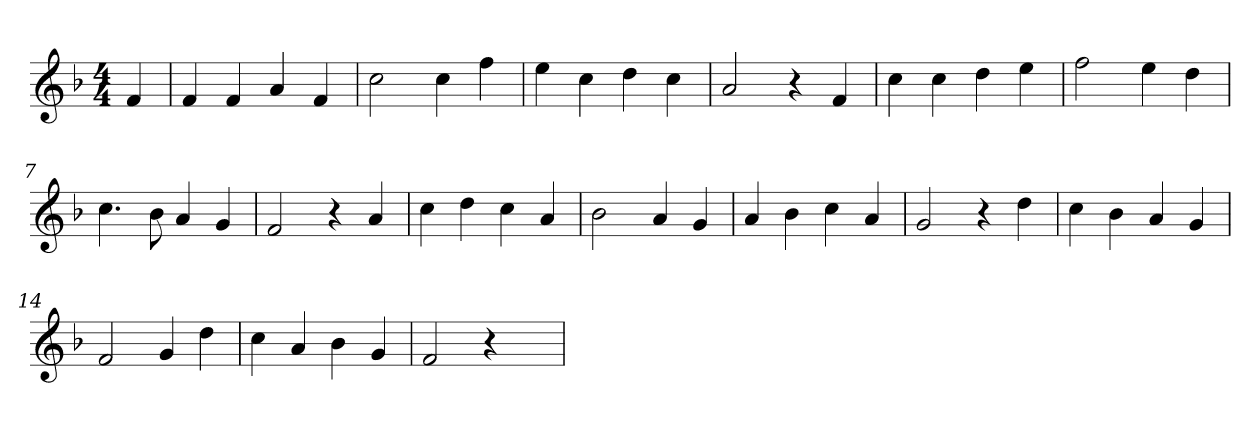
**kern
*part1
*staff1
*clefG2
*k[b-]
*F:
*M4/4
=
4f
=1
4f
4f
4a
4f
=2
2cc
4cc
4ff
=3
4ee
4cc
4dd
4cc
=4
2a
4r
4f
=5
4cc
4cc
4dd
4ee
=6
2ff
4ee
4dd
=7
4.cc
8b-
4a
4g
=8
2f
4r
4a
=9
4cc
4dd
4cc
4a
=10
2b-
4a
4g
=11
4a
4b-
4cc
4a
=12
2g
4r
4dd
=13
4cc
4b-
4a
4g
=14
2f
4g
4dd
=15
4cc
4a
4b-
4g
=16
2f
4r
4ryy
=
*-
